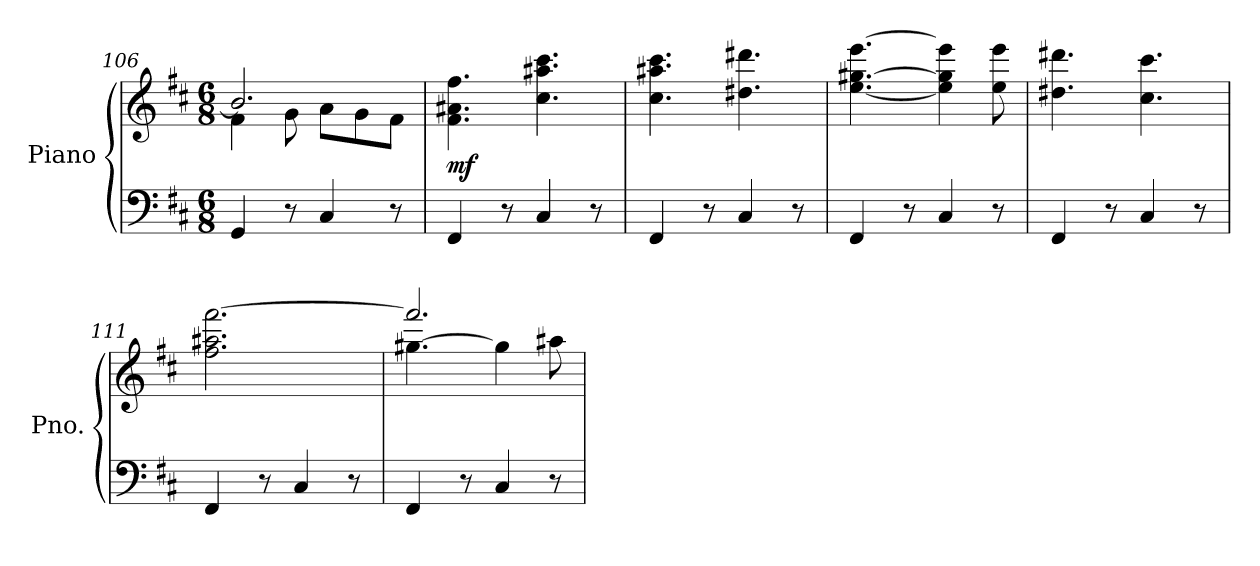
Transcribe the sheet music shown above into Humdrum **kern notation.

**kern	**kern	**dynam
*part1	*part1	*part1
*staff2	*staff1	*staff1/2
*I"Piano	*	*
*I'Pno.	*	*
*clefF4	*clefG2	*
*k[f#c#]	*k[f#c#]	*
*M6/8	*M6/8	*
=106	=106	=106
*	*^	*
4GG/	4f#\	2.b/]	.
8r	8g\	.	.
4C#/	8a\L	.	.
.	8g\	.	.
8r	8f#\J	.	.
*	*v	*v	*
=107	=107	=107
!	!	!LO:DY:b
4FF#/	4.f#\ 4.a#X\ 4.ff#\	mf
8r	.	.
4C#/	4.cc#\ 4.aa#X\ 4.ccc#\	.
8r	.	.
=108	=108	=108
4FF#/	4.cc#\ 4.aa#X\ 4.ccc#\	.
8r	.	.
4C#/	4.dd#X\ 4.ddd#X\	.
8r	.	.
=109	=109	=109
4FF#/	[4.ee\ [4.gg#X\ [4.eee\	.
8r	.	.
4C#/	4ee\] 4gg#\] 4eee\]	.
8r	8ee\ 8eee\	.
=110	=110	=110
4FF#/	4.dd#X\ 4.ddd#X\	.
8r	.	.
4C#/	4.cc#\ 4.ccc#\	.
8r	.	.
=111	=111	=111
4FF#/	2.ff#\ 2.aa#X\ [2.fff#\	.
8r	.	.
4C#/	.	.
8r	.	.
!!LO:PB:g=z
=112	=112	=112
*	*^	*
4FF#/	[4.gg#X\	2.fff#/]	.
8r	.	.	.
4C#/	4gg#\]	.	.
8r	8aa#X\	.	.
*	*v	*v	*
=	=	=
*-	*-	*-
